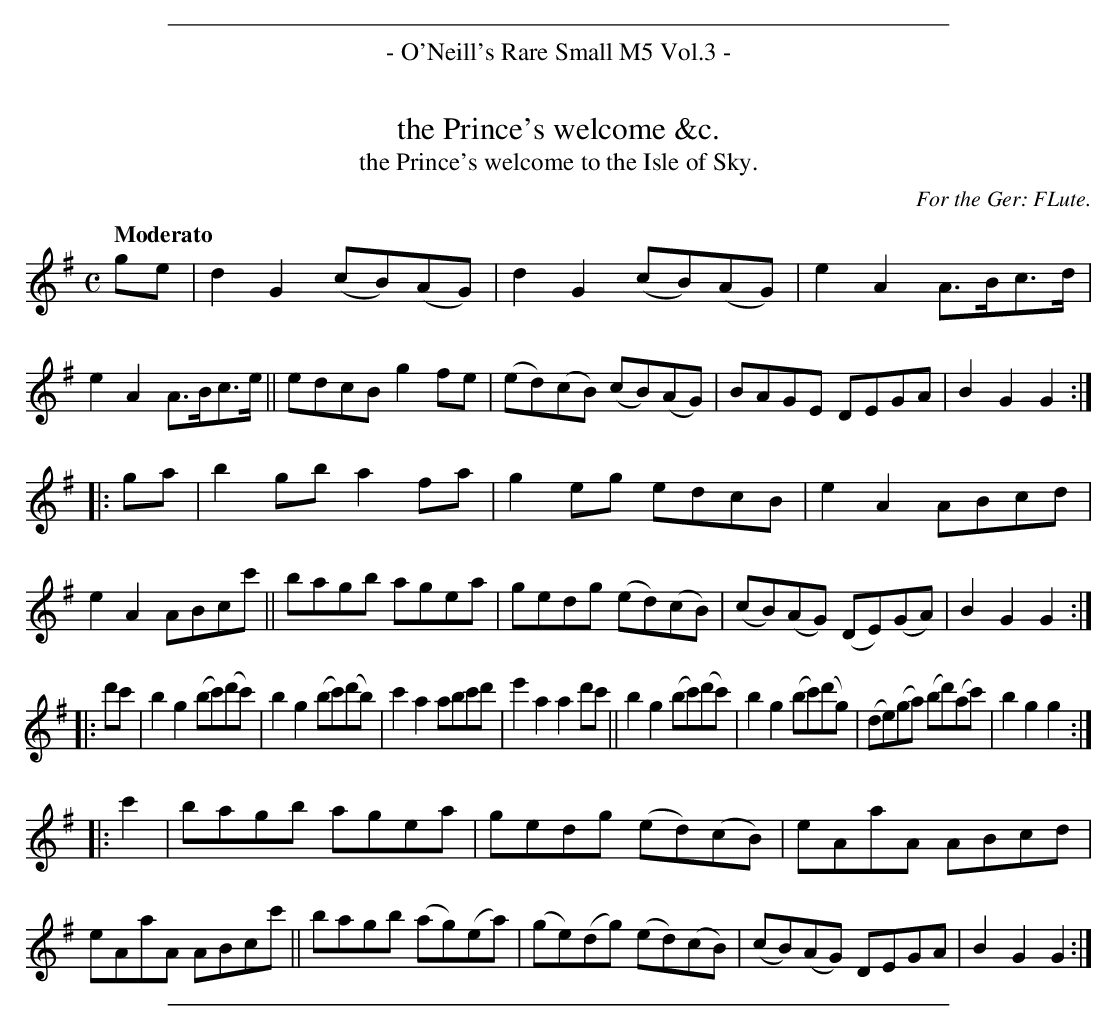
X:1
T: the Prince's welcome &c.
O: For the Ger: FLute.
T: the Prince's welcome to the Isle of Sky.
Q: "Moderato"
M: C
L: 1/8
K: G
ge |\
d2G2 (cB)(AG) | d2G2 (cB)(AG) | e2A2 A>Bc>d | e2A2 A>Bc>e ||\
edcB g2fe | (ed)(cB) (cB)(AG) | BAGE DEGA | B2G2 G2 ::
ga |\
b2gb a2fa | g2eg  edcB | e2A2 ABcd | e2A2 ABcc' ||\
bagb agea | gedg (ed)(cB) | (cB)(AG) (DE)(GA) | B2G2 G2 ::
d'c' |\
b2g2 (bc')(d'c') | b2g2 (bc')(d'b) | c'2a2 abc'd' | e'2a2 a2d'c' ||\
b2g2 (bc')(d'c') | b2g2 (bc')(d'g) | (de)(ga) (bd')(ac') | b2g2 g2 ::
c'2 |\
bagb agea | gedg (ed)(cB) | eAaA ABcd | eAaA ABcc' ||\
bagb (ag)(ea) | (ge)(dg) (ed)(cB) | (cB)(AG) DEGA | B2G2 G2 :|
